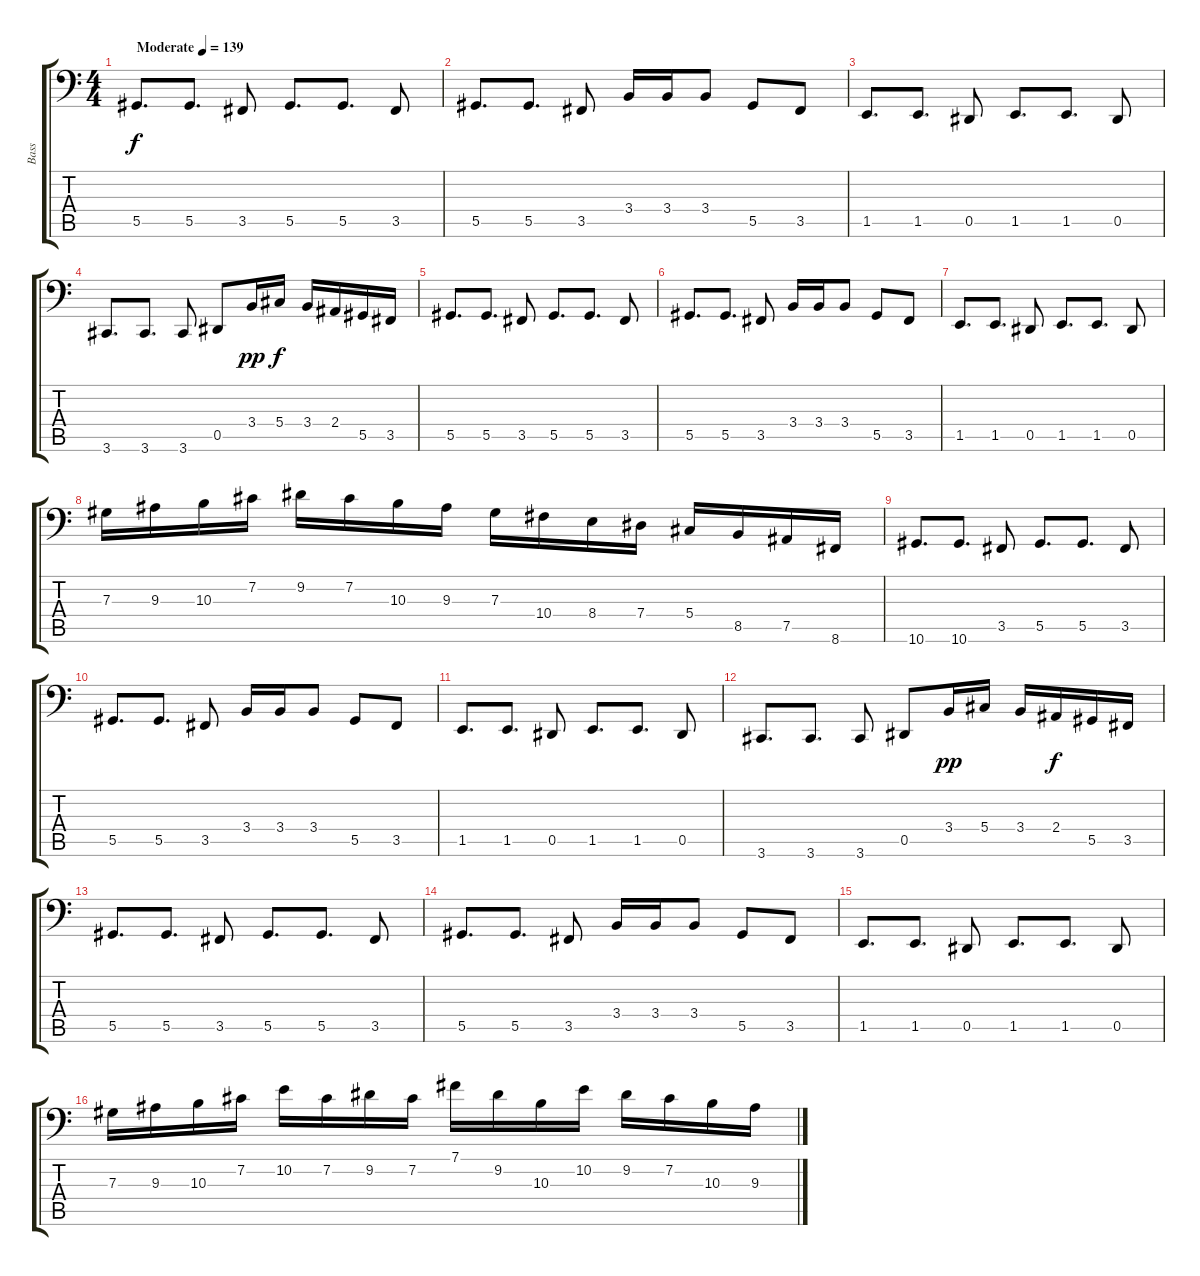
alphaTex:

\track ("Bass" "Bass") {instrument electricbassfinger}
\staff {score tabs}
\tuning (B2 Gb2 Db2 Ab1 Eb1 Bb0) {hide}
\ts (4 4)
\tempo (139 "Moderate")
\clef f4
\ks c
5.5.8{d dy f instrument electricbassfinger} 5.5.8{d} 3.5.8 5.5.8{d} 5.5.8{d} 3.5.8 |
5.5.8{d} 5.5.8{d} 3.5.8 3.4.16 3.4.16 3.4.8 5.5.8 3.5.8 |
1.5.8{d} 1.5.8{d} 0.5.8 1.5.8{d} 1.5.8{d} 0.5.8 |
3.6.8{d} 3.6.8{d} 3.6.8 0.5.8 3.4.16{dy pp} 5.4.16{dy f} 3.4.16 2.4.16 5.5.16 3.5.16 |
5.5.8{d} 5.5.8{d} 3.5.8 5.5.8{d} 5.5.8{d} 3.5.8 |
5.5.8{d} 5.5.8{d} 3.5.8 3.4.16 3.4.16 3.4.8 5.5.8 3.5.8 |
1.5.8{d} 1.5.8{d} 0.5.8 1.5.8{d} 1.5.8{d} 0.5.8 |
7.3.16 9.3.16 10.3.16 7.2.16 9.2.16 7.2.16 10.3.16 9.3.16 7.3.16 10.4.16 8.4.16 7.4.16 5.4.16 8.5.16 7.5.16 8.6.16 |
10.6.8{d} 10.6.8{d} 3.5.8 5.5.8{d} 5.5.8{d} 3.5.8 |
5.5.8{d} 5.5.8{d} 3.5.8 3.4.16 3.4.16 3.4.8 5.5.8 3.5.8 |
1.5.8{d} 1.5.8{d} 0.5.8 1.5.8{d} 1.5.8{d} 0.5.8 |
3.6.8{d} 3.6.8{d} 3.6.8 0.5.8 3.4.16{dy pp} 5.4.16 3.4.16 2.4.16{dy f} 5.5.16 3.5.16 |
5.5.8{d} 5.5.8{d} 3.5.8 5.5.8{d} 5.5.8{d} 3.5.8 |
5.5.8{d} 5.5.8{d} 3.5.8 3.4.16 3.4.16 3.4.8 5.5.8 3.5.8 |
1.5.8{d} 1.5.8{d} 0.5.8 1.5.8{d} 1.5.8{d} 0.5.8 |
7.3.16 9.3.16 10.3.16 7.2.16 10.2.16 7.2.16 9.2.16 7.2.16 7.1.16 9.2.16 10.3.16 10.2.16 9.2.16 7.2.16 10.3.16 9.3.16
